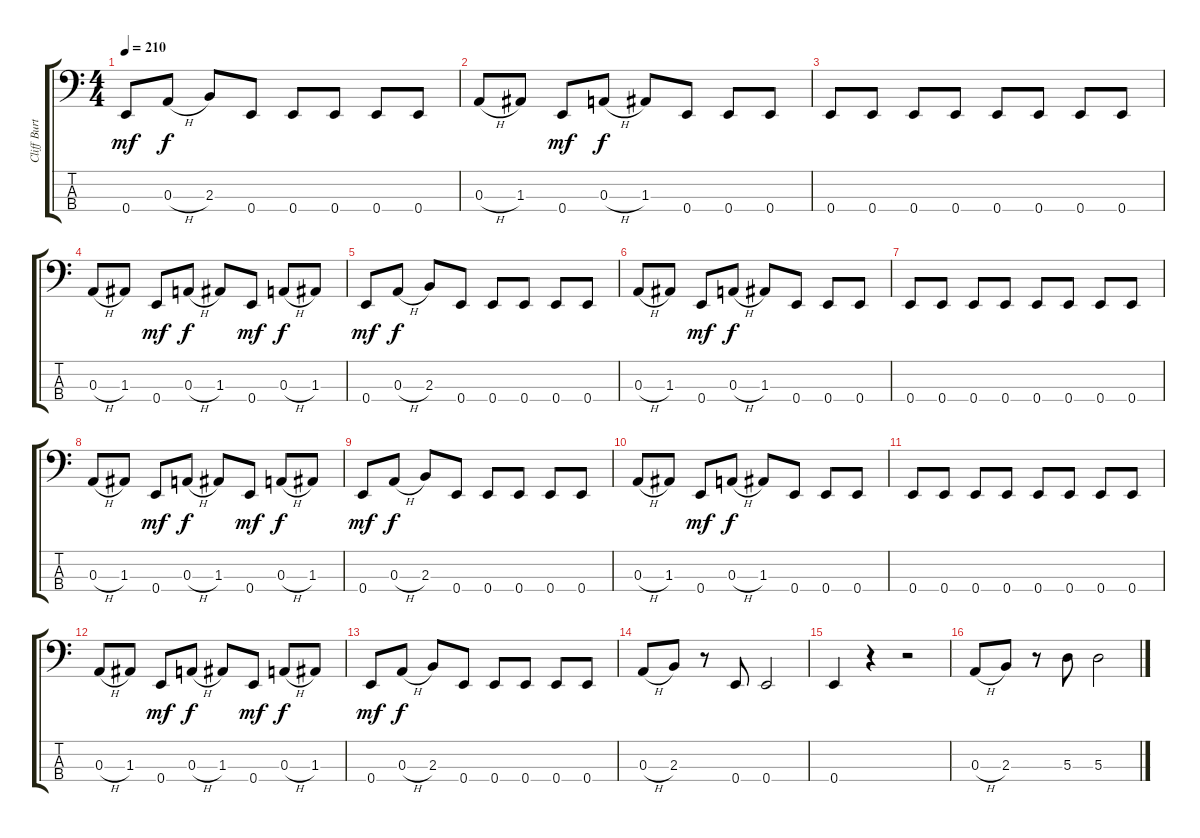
\track ("Cliff Burton" "Cliff Burt") {instrument electricbassfinger}
\staff {score tabs}
\tuning (G2 D2 A1 E1) {hide}
\ts (4 4)
\tempo 210
\clef f4
\ks c
0.4.8{dy mf} 0.3{h}.8{dy f} 2.3.8 0.4.8 0.4.8 0.4.8 0.4.8 0.4.8 |
0.3{h}.8 1.3.8 0.4.8{dy mf} 0.3{h}.8{dy f} 1.3.8 0.4.8 0.4.8 0.4.8 |
0.4.8 0.4.8 0.4.8 0.4.8 0.4.8 0.4.8 0.4.8 0.4.8 |
0.3{h}.8 1.3.8 0.4.8{dy mf} 0.3{h}.8{dy f} 1.3.8 0.4.8{dy mf} 0.3{h}.8{dy f} 1.3.8 |
0.4.8{dy mf} 0.3{h}.8{dy f} 2.3.8 0.4.8 0.4.8 0.4.8 0.4.8 0.4.8 |
0.3{h}.8 1.3.8 0.4.8{dy mf} 0.3{h}.8{dy f} 1.3.8 0.4.8 0.4.8 0.4.8 |
0.4.8 0.4.8 0.4.8 0.4.8 0.4.8 0.4.8 0.4.8 0.4.8 |
0.3{h}.8 1.3.8 0.4.8{dy mf} 0.3{h}.8{dy f} 1.3.8 0.4.8{dy mf} 0.3{h}.8{dy f} 1.3.8 |
0.4.8{dy mf} 0.3{h}.8{dy f} 2.3.8 0.4.8 0.4.8 0.4.8 0.4.8 0.4.8 |
0.3{h}.8 1.3.8 0.4.8{dy mf} 0.3{h}.8{dy f} 1.3.8 0.4.8 0.4.8 0.4.8 |
0.4.8 0.4.8 0.4.8 0.4.8 0.4.8 0.4.8 0.4.8 0.4.8 |
0.3{h}.8 1.3.8 0.4.8{dy mf} 0.3{h}.8{dy f} 1.3.8 0.4.8{dy mf} 0.3{h}.8{dy f} 1.3.8 |
0.4.8{dy mf} 0.3{h}.8{dy f} 2.3.8 0.4.8 0.4.8 0.4.8 0.4.8 0.4.8 |
0.3{h}.8 2.3.8 r.8 0.4.8 0.4.2 |
0.4.4 r.4 r.2 |
0.3{h}.8 2.3.8 r.8 5.3.8 5.3.2
